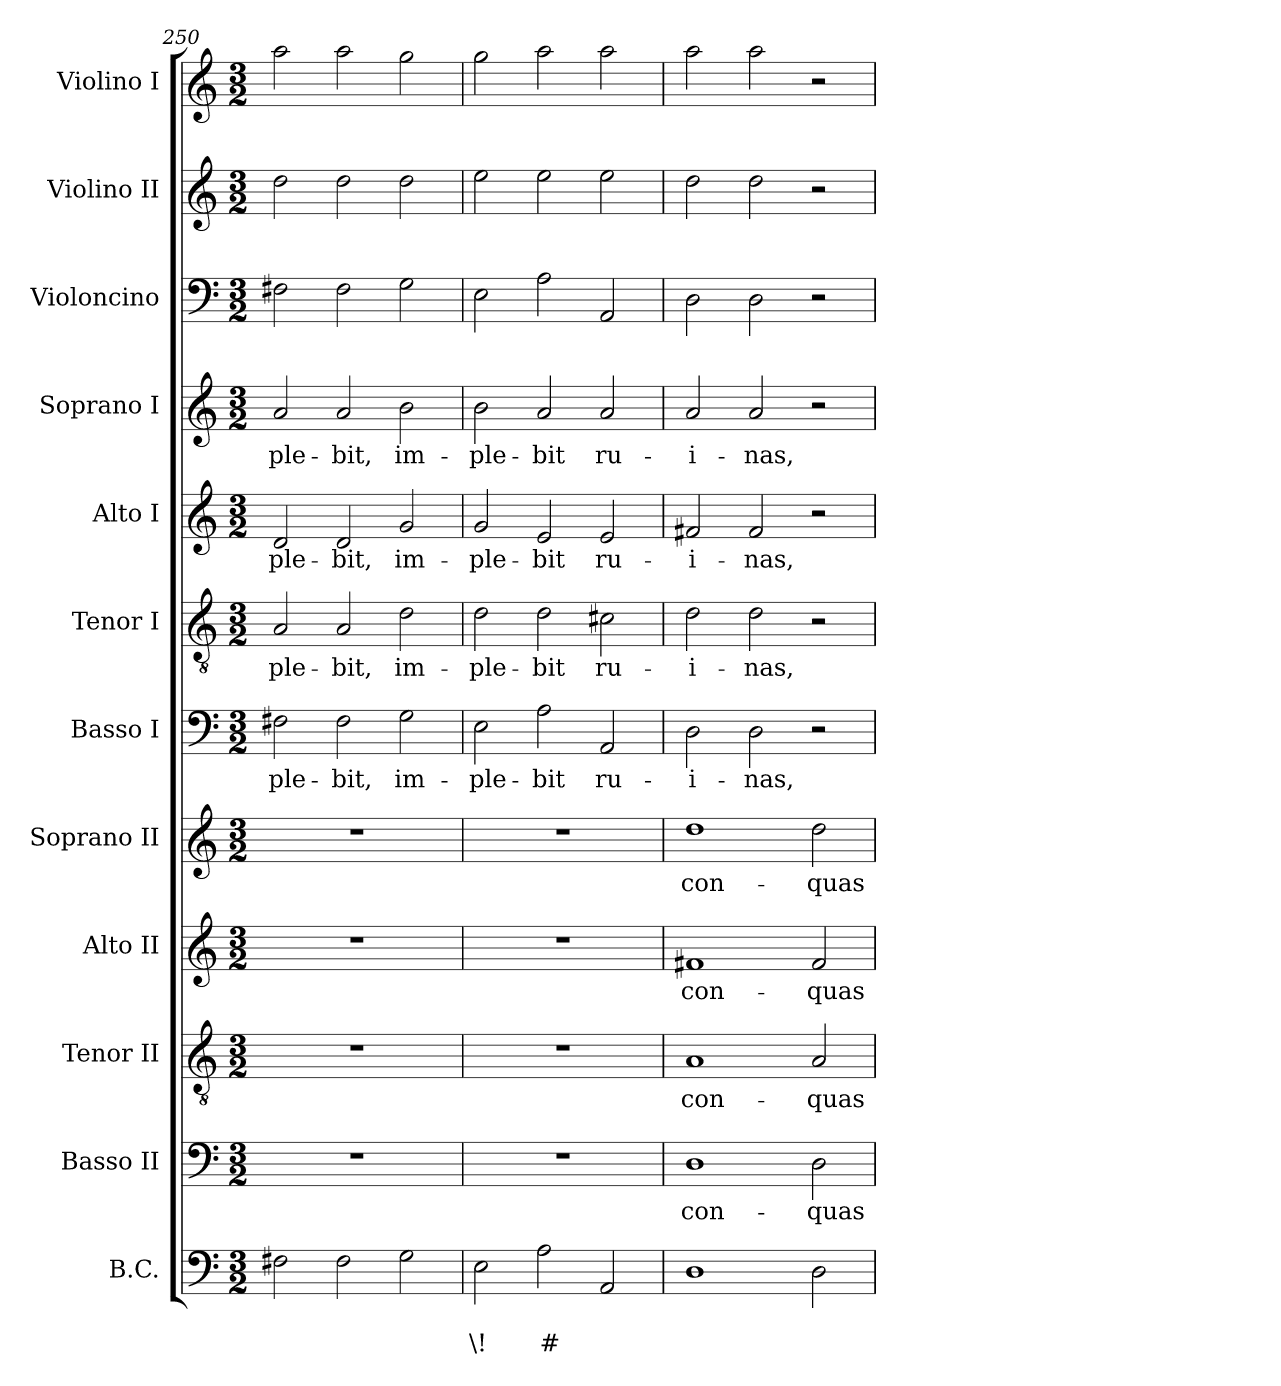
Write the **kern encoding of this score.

**kern	**text	**text	**kern	**text	**kern	**text	**kern	**text	**kern	**text	**kern	**text	**kern	**text	**kern	**text	**kern	**text	**kern	**kern	**kern
*part12	*part12	*part12	*part11	*part11	*part10	*part10	*part9	*part9	*part8	*part8	*part7	*part7	*part6	*part6	*part5	*part5	*part4	*part4	*part3	*part2	*part1
*staff12	*staff12	*staff12	*staff11	*staff11	*staff10	*staff10	*staff9	*staff9	*staff8	*staff8	*staff7	*staff7	*staff6	*staff6	*staff5	*staff5	*staff4	*staff4	*staff3	*staff2	*staff1
*I"B.C.	*	*	*I"Basso II	*	*I"Tenor II	*	*I"Alto II	*	*I"Soprano II	*	*I"Basso I	*	*I"Tenor I	*	*I"Alto I	*	*I"Soprano I	*	*I"Violoncino	*I"Violino II	*I"Violino I
*I'BC	*	*	*I'B 2	*	*I'T 2	*	*I'A 2	*	*I'S 2	*	*I'B 1	*	*I'T 1	*	*I'A 1	*	*I'S 1	*	*I'Vc.	*I'Vln. II	*I'Vln. I
*clefF4	*	*	*clefF4	*	*clefGv2	*	*clefG2	*	*clefG2	*	*clefF4	*	*clefGv2	*	*clefG2	*	*clefG2	*	*clefF4	*clefG2	*clefG2
*k[]	*	*	*k[]	*	*k[]	*	*k[]	*	*k[]	*	*k[]	*	*k[]	*	*k[]	*	*k[]	*	*k[]	*k[]	*k[]
*C:	*	*	*C:	*	*C:	*	*C:	*	*C:	*	*C:	*	*C:	*	*C:	*	*C:	*	*C:	*C:	*C:
*M3/2	*	*	*M3/2	*	*M3/2	*	*M3/2	*	*M3/2	*	*M3/2	*	*M3/2	*	*M3/2	*	*M3/2	*	*M3/2	*M3/2	*M3/2
=250	=250	=250	=250	=250	=250	=250	=250	=250	=250	=250	=250	=250	=250	=250	=250	=250	=250	=250	=250	=250	=250
!	!	!	!	!	!	!	!	!	!	!	!	!LO:LY:b	!	!	!	!	!	!	!	!	!
!	!	!	!	!	!	!	!	!	!	!	!	!	!	!LO:LY:b	!	!	!	!	!	!	!
!	!	!	!	!	!	!	!	!	!	!	!	!	!	!	!	!LO:LY:b	!	!	!	!	!
!	!	!	!	!	!	!	!	!	!	!	!	!	!	!	!	!	!	!LO:LY:b	!	!	!
2F#X\	.	.	1.r	.	1.r	.	1.r	.	1.r	.	2F#X\	-ple-	2A/	-ple-	2d/	-ple-	2a/	-ple-	2F#X\	2dd\	2aa\
!	!	!	!	!	!	!	!	!	!	!	!	!LO:LY:b	!	!	!	!	!	!	!	!	!
!	!	!	!	!	!	!	!	!	!	!	!	!	!	!LO:LY:b	!	!	!	!	!	!	!
!	!	!	!	!	!	!	!	!	!	!	!	!	!	!	!	!LO:LY:b	!	!	!	!	!
!	!	!	!	!	!	!	!	!	!	!	!	!	!	!	!	!	!	!LO:LY:b	!	!	!
2F#\	.	.	.	.	.	.	.	.	.	.	2F#\	-bit,	2A/	-bit,	2d/	-bit,	2a/	-bit,	2F#\	2dd\	2aa\
!	!	!	!	!	!	!	!	!	!	!	!	!LO:LY:b	!	!	!	!	!	!	!	!	!
!	!	!	!	!	!	!	!	!	!	!	!	!	!	!LO:LY:b	!	!	!	!	!	!	!
!	!	!	!	!	!	!	!	!	!	!	!	!	!	!	!	!LO:LY:b	!	!	!	!	!
!	!	!	!	!	!	!	!	!	!	!	!	!	!	!	!	!	!	!LO:LY:b	!	!	!
2G\	.	.	.	.	.	.	.	.	.	.	2G\	im-	2d\	im-	2g/	im-	2b\	im-	2G\	2dd\	2gg\
=251	=251	=251	=251	=251	=251	=251	=251	=251	=251	=251	=251	=251	=251	=251	=251	=251	=251	=251	=251	=251	=251
!	!	!LO:LY:b	!	!	!	!	!	!	!	!	!	!	!	!	!	!	!	!	!	!	!
!	!	!	!	!	!	!	!	!	!	!	!	!LO:LY:b	!	!	!	!	!	!	!	!	!
!	!	!	!	!	!	!	!	!	!	!	!	!	!	!LO:LY:b	!	!	!	!	!	!	!
!	!	!	!	!	!	!	!	!	!	!	!	!	!	!	!	!LO:LY:b	!	!	!	!	!
!	!	!	!	!	!	!	!	!	!	!	!	!	!	!	!	!	!	!LO:LY:b	!	!	!
2E\	.	\!	1.r	.	1.r	.	1.r	.	1.r	.	2E\	-ple-	2d\	-ple-	2g/	-ple-	2b\	-ple-	2E\	2ee\	2gg\
!	!	!LO:LY:b	!	!	!	!	!	!	!	!	!	!	!	!	!	!	!	!	!	!	!
!	!	!	!	!	!	!	!	!	!	!	!	!LO:LY:b	!	!	!	!	!	!	!	!	!
!	!	!	!	!	!	!	!	!	!	!	!	!	!	!LO:LY:b	!	!	!	!	!	!	!
!	!	!	!	!	!	!	!	!	!	!	!	!	!	!	!	!LO:LY:b	!	!	!	!	!
!	!	!	!	!	!	!	!	!	!	!	!	!	!	!	!	!	!	!LO:LY:b	!	!	!
2A\	.	#	.	.	.	.	.	.	.	.	2A\	-bit	2d\	-bit	2e/	-bit	2a/	-bit	2A\	2ee\	2aa\
!	!	!	!	!	!	!	!	!	!	!	!	!LO:LY:b	!	!	!	!	!	!	!	!	!
!	!	!	!	!	!	!	!	!	!	!	!	!	!	!LO:LY:b	!	!	!	!	!	!	!
!	!	!	!	!	!	!	!	!	!	!	!	!	!	!	!	!LO:LY:b	!	!	!	!	!
!	!	!	!	!	!	!	!	!	!	!	!	!	!	!	!	!	!	!LO:LY:b	!	!	!
2AA/	.	.	.	.	.	.	.	.	.	.	2AA/	ru-	2c#X\	ru-	2e/	ru-	2a/	ru-	2AA/	2ee\	2aa\
=252	=252	=252	=252	=252	=252	=252	=252	=252	=252	=252	=252	=252	=252	=252	=252	=252	=252	=252	=252	=252	=252
!	!	!	!	!LO:LY:b	!	!	!	!	!	!	!	!	!	!	!	!	!	!	!	!	!
!	!	!	!	!	!	!LO:LY:b	!	!	!	!	!	!	!	!	!	!	!	!	!	!	!
!	!	!	!	!	!	!	!	!LO:LY:b	!	!	!	!	!	!	!	!	!	!	!	!	!
!	!	!	!	!	!	!	!	!	!	!LO:LY:b	!	!	!	!	!	!	!	!	!	!	!
!	!	!	!	!	!	!	!	!	!	!	!	!LO:LY:b	!	!	!	!	!	!	!	!	!
!	!	!	!	!	!	!	!	!	!	!	!	!	!	!LO:LY:b	!	!	!	!	!	!	!
!	!	!	!	!	!	!	!	!	!	!	!	!	!	!	!	!LO:LY:b	!	!	!	!	!
!	!	!	!	!	!	!	!	!	!	!	!	!	!	!	!	!	!	!LO:LY:b	!	!	!
1D	.	.	1D	con-	1A	con-	1f#X	con-	1dd	con-	2D\	-i-	2d\	-i-	2f#X/	-i-	2a/	-i-	2D\	2dd\	2aa\
!	!	!	!	!	!	!	!	!	!	!	!	!LO:LY:b	!	!	!	!	!	!	!	!	!
!	!	!	!	!	!	!	!	!	!	!	!	!	!	!LO:LY:b	!	!	!	!	!	!	!
!	!	!	!	!	!	!	!	!	!	!	!	!	!	!	!	!LO:LY:b	!	!	!	!	!
!	!	!	!	!	!	!	!	!	!	!	!	!	!	!	!	!	!	!LO:LY:b	!	!	!
.	.	.	.	.	.	.	.	.	.	.	2D\	-nas,	2d\	-nas,	2f#/	-nas,	2a/	-nas,	2D\	2dd\	2aa\
!	!	!	!	!LO:LY:b	!	!	!	!	!	!	!	!	!	!	!	!	!	!	!	!	!
!	!	!	!	!	!	!LO:LY:b	!	!	!	!	!	!	!	!	!	!	!	!	!	!	!
!	!	!	!	!	!	!	!	!LO:LY:b	!	!	!	!	!	!	!	!	!	!	!	!	!
!	!	!	!	!	!	!	!	!	!	!LO:LY:b	!	!	!	!	!	!	!	!	!	!	!
2D\	.	.	2D\	-quas-	2A/	-quas-	2f#/	-quas-	2dd\	-quas-	2r	.	2r	.	2r	.	2r	.	2r	2r	2r
=	=	=	=	=	=	=	=	=	=	=	=	=	=	=	=	=	=	=	=	=	=
*-	*-	*-	*-	*-	*-	*-	*-	*-	*-	*-	*-	*-	*-	*-	*-	*-	*-	*-	*-	*-	*-
